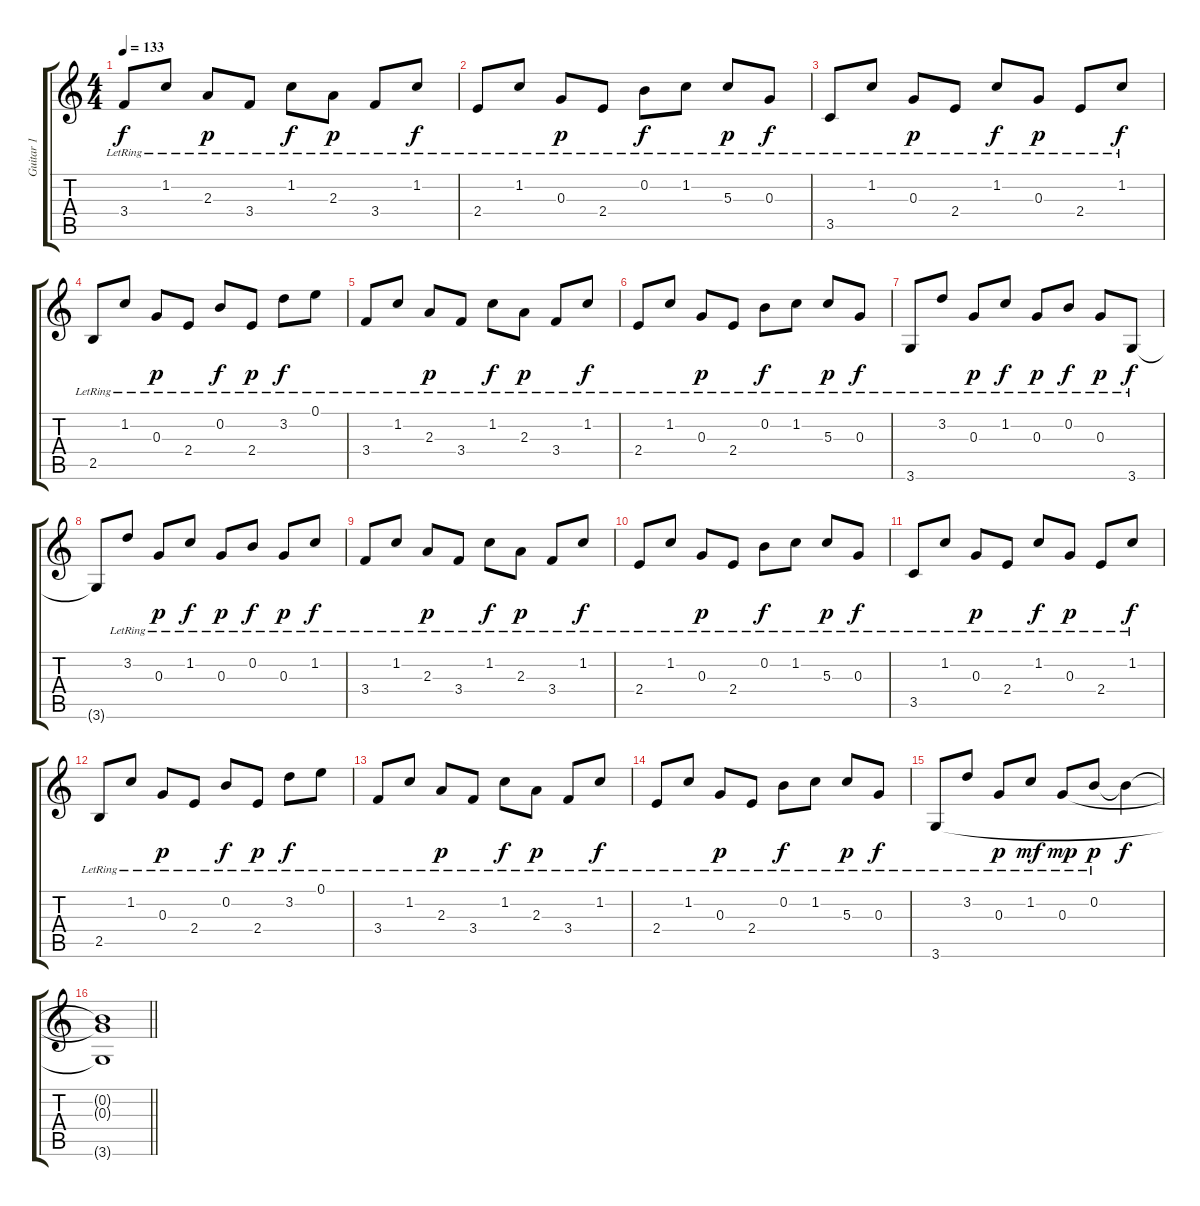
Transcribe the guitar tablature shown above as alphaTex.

\track ("Guitar 1" "Guitar 1") {instrument acousticguitarsteel}
\staff {score tabs}
\tuning (E4 B3 G3 D3 A2 E2) {hide}
\ts (4 4)
\tempo 133
\clef g2
\ks c
3.4{lr}.8{dy f instrument acousticguitarsteel} 1.2{lr}.8 2.3{lr}.8{dy p} 3.4{lr}.8 1.2{lr}.8{dy f} 2.3{lr}.8{dy p} 3.4{lr}.8 1.2{lr}.8{dy f} |
2.4{lr}.8 1.2{lr}.8 0.3{lr}.8{dy p} 2.4{lr}.8 0.2{lr}.8{dy f} 1.2{lr}.8 5.3{lr}.8{dy p} 0.3{lr}.8{dy f} |
3.5{lr}.8 1.2{lr}.8 0.3{lr}.8{dy p} 2.4{lr}.8 1.2{lr}.8{dy f} 0.3{lr}.8{dy p} 2.4{lr}.8 1.2{lr}.8{dy f} |
2.5{lr}.8 1.2{lr}.8 0.3{lr}.8{dy p} 2.4{lr}.8 0.2{lr}.8{dy f} 2.4{lr}.8{dy p} 3.2{lr}.8{dy f} 0.1{lr}.8 |
3.4{lr}.8 1.2{lr}.8 2.3{lr}.8{dy p} 3.4{lr}.8 1.2{lr}.8{dy f} 2.3{lr}.8{dy p} 3.4{lr}.8 1.2{lr}.8{dy f} |
2.4{lr}.8 1.2{lr}.8 0.3{lr}.8{dy p} 2.4{lr}.8 0.2{lr}.8{dy f} 1.2{lr}.8 5.3{lr}.8{dy p} 0.3{lr}.8{dy f} |
3.6{lr}.8 3.2{lr}.8 0.3{lr}.8{dy p} 1.2{lr}.8{dy f} 0.3{lr}.8{dy p} 0.2{lr}.8{dy f} 0.3{lr}.8{dy p} 3.6{lr}.8{dy f} |
3.6{t}.8 3.2{lr}.8 0.3{lr}.8{dy p} 1.2{lr}.8{dy f} 0.3{lr}.8{dy p} 0.2{lr}.8{dy f} 0.3{lr}.8{dy p} 1.2{lr}.8{dy f} |
3.4{lr}.8 1.2{lr}.8 2.3{lr}.8{dy p} 3.4{lr}.8 1.2{lr}.8{dy f} 2.3{lr}.8{dy p} 3.4{lr}.8 1.2{lr}.8{dy f} |
2.4{lr}.8 1.2{lr}.8 0.3{lr}.8{dy p} 2.4{lr}.8 0.2{lr}.8{dy f} 1.2{lr}.8 5.3{lr}.8{dy p} 0.3{lr}.8{dy f} |
3.5{lr}.8 1.2{lr}.8 0.3{lr}.8{dy p} 2.4{lr}.8 1.2{lr}.8{dy f} 0.3{lr}.8{dy p} 2.4{lr}.8 1.2{lr}.8{dy f} |
2.5{lr}.8 1.2{lr}.8 0.3{lr}.8{dy p} 2.4{lr}.8 0.2{lr}.8{dy f} 2.4{lr}.8{dy p} 3.2{lr}.8{dy f} 0.1{lr}.8 |
3.4{lr}.8 1.2{lr}.8 2.3{lr}.8{dy p} 3.4{lr}.8 1.2{lr}.8{dy f} 2.3{lr}.8{dy p} 3.4{lr}.8 1.2{lr}.8{dy f} |
2.4{lr}.8 1.2{lr}.8 0.3{lr}.8{dy p} 2.4{lr}.8 0.2{lr}.8{dy f} 1.2{lr}.8 5.3{lr}.8{dy p} 0.3{lr}.8{dy f} |
3.6{lr}.8 3.2{lr}.8 0.3{lr}.8{dy p} 1.2{lr}.8{dy mf} 0.3{lr}.8{dy mp} 0.2{lr}.8{dy p} 0.2{t}.4{dy f} |
\barLineRight lightlight
(0.2{t} 0.3{t} 3.6{t}).1
